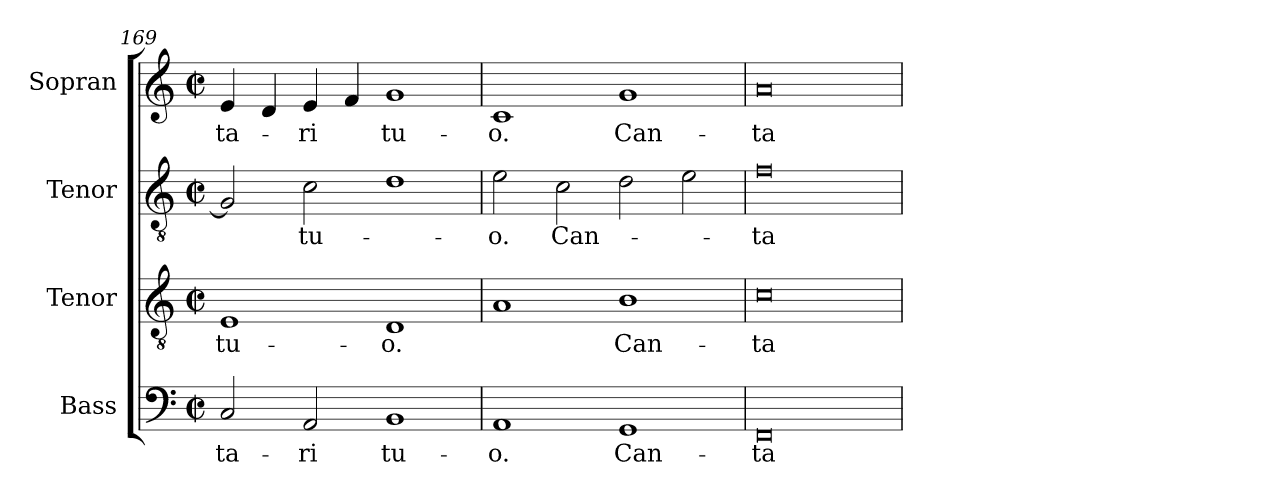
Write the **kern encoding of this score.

**kern	**text	**kern	**text	**kern	**text	**kern	**text
*part4	*part4	*part3	*part3	*part2	*part2	*part1	*part1
*staff4	*staff4	*staff3	*staff3	*staff2	*staff2	*staff1	*staff1
*I"Bass	*	*I"Tenor	*	*I"Tenor	*	*I"Sopran	*
*	*	*I'Tenor	*	*	*	*	*
*clefF4	*	*clefGv2	*	*clefGv2	*	*clefG2	*
*	*	*ITrd7c12	*	*ITrd7c12	*	*	*
*k[]	*	*k[]	*	*k[]	*	*k[]	*
*M2/2	*	*M2/2	*	*M2/2	*	*M2/2	*
*met(c|)	*	*met(c|)	*	*met(c|)	*	*met(c|)	*
=169	=169	=169	=169	=169	=169	=169	=169
!	!LO:LY:b:color=#000000	!	!	!	!	!	!
!	!	!	!LO:LY:b:color=#000000	!	!	!	!
!	!	!	!	!	!	!	!LO:LY:b:color=#000000
2Ci/	-ta-	1EEi	tu-	2GGi/]	.	4ei/	-ta-
.	.	.	.	.	.	4di/	.
!	!LO:LY:b:color=#000000	!	!	!	!	!	!
!	!	!	!	!	!LO:LY:b:color=#000000	!	!
!	!	!	!	!	!	!	!LO:LY:b:color=#000000
2AAi/	-ri	.	.	2Ci\	tu-	4ei/	-ri
.	.	.	.	.	.	4fi/	.
!	!LO:LY:b:color=#000000	!	!	!	!	!	!
!	!	!	!LO:LY:b:color=#000000	!	!	!	!
!	!	!	!	!	!	!	!LO:LY:b:color=#000000
1BBi	tu-	1DDi	-o.	1Di	.	1gi	tu-
=170	=170	=170	=170	=170	=170	=170	=170
!	!LO:LY:b:color=#000000	!	!	!	!	!	!
!	!	!	!	!	!LO:LY:b:color=#000000	!	!
!	!	!	!	!	!	!	!LO:LY:b:color=#000000
1AAi	-o.	1AAi	.	2Ei\	-o.	1ci	-o.
!	!	!	!	!	!LO:LY:b:color=#000000	!	!
.	.	.	.	2Ci\	Can-	.	.
!	!LO:LY:b:color=#000000	!	!	!	!	!	!
!	!	!	!LO:LY:b:color=#000000	!	!	!	!
!	!	!	!	!	!	!	!LO:LY:b:color=#000000
1GGi	Can-	1BBi	Can-	2Di\	.	1gi	Can-
.	.	.	.	2Ei\	.	.	.
=171	=171	=171	=171	=171	=171	=171	=171
!	!LO:LY:b:color=#000000	!	!	!	!	!	!
!	!	!	!LO:LY:b:color=#000000	!	!	!	!
!	!	!	!	!	!LO:LY:b:color=#000000	!	!
!	!	!	!	!	!	!	!LO:LY:b:color=#000000
0FFi	-ta-	0Ci	-ta-	0Fi	-ta-	0ai	-ta-
=	=	=	=	=	=	=	=
*-	*-	*-	*-	*-	*-	*-	*-
